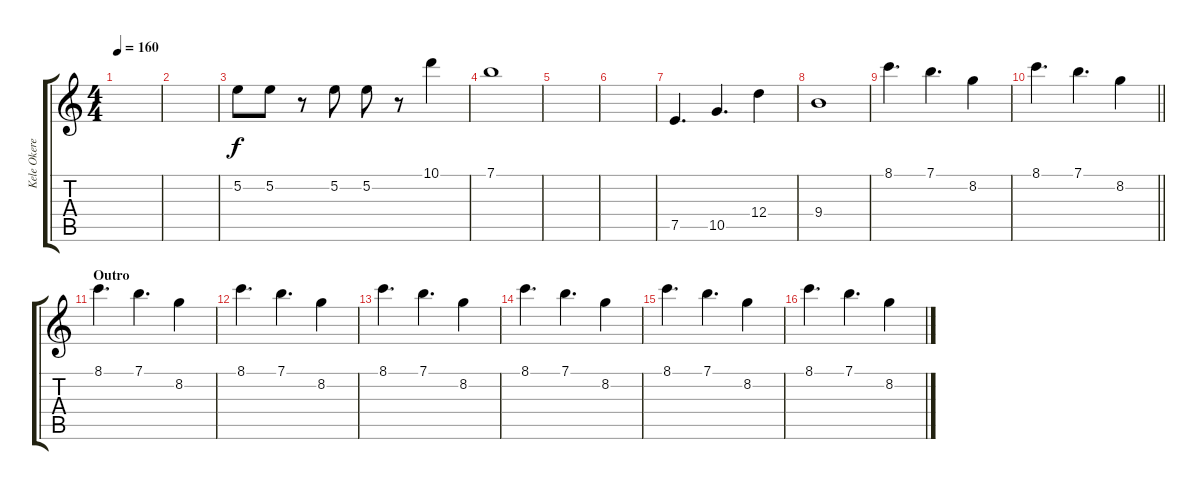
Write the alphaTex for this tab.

\track ("Kele Okereke" "Kele Okere") {instrument overdrivenguitar}
\staff {score tabs}
\tuning (E4 B3 G3 D3 A2 E2) {hide}
\ts (4 4)
\tempo 160
\clef g2
\ks c
|
|
5.2.8{balance 4 instrument overdrivenguitar} 5.2.8 r.8 5.2.8 5.2.8 r.8 10.1.4 |
7.1.1 |
|
|
7.5.4{d} 10.5.4{d} 12.4.4 |
9.4.1 |
8.1.4{d} 7.1.4{d} 8.2.4 |
\barLineRight lightlight
8.1.4{d} 7.1.4{d} 8.2.4 |
\section ("" "Outro")
8.1.4{d} 7.1.4{d} 8.2.4 |
8.1.4{d} 7.1.4{d} 8.2.4 |
8.1.4{d} 7.1.4{d} 8.2.4 |
8.1.4{d} 7.1.4{d} 8.2.4 |
8.1.4{d} 7.1.4{d} 8.2.4 |
8.1.4{d} 7.1.4{d} 8.2.4
